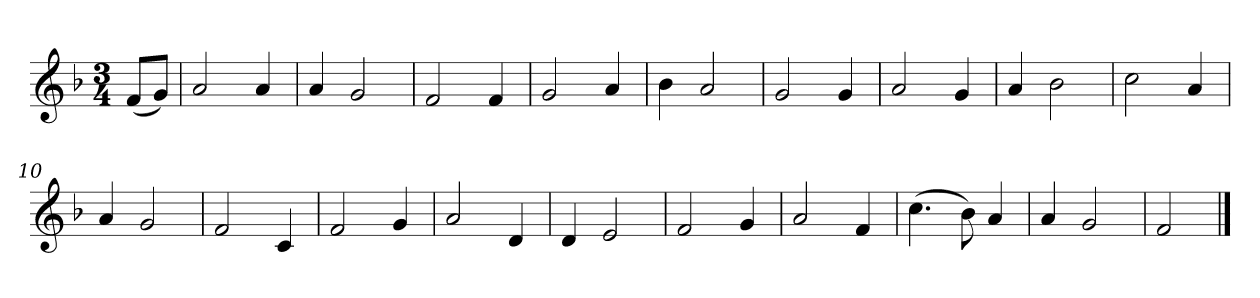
**kern
*part1
*staff1
*k[b-]
*M3/4
*MM120
=
(8fL
8gJ)
=1
2a
4a
=2
4a
2g
=3
2f
4f
=4
2g
4a
=5
4b-
2a
=6
2g
4g
=7
2a
4g
=8
4a
2b-
=9
2cc
4a
=10
4a
2g
=11
2f
4c
=12
2f
4g
=13
2a
4d
=14
4d
2e
=15
2f
4g
=16
2a
4f
=17
(4.cc
8b-)
4a
=18
4a
2g
=19
2f
==
*-
